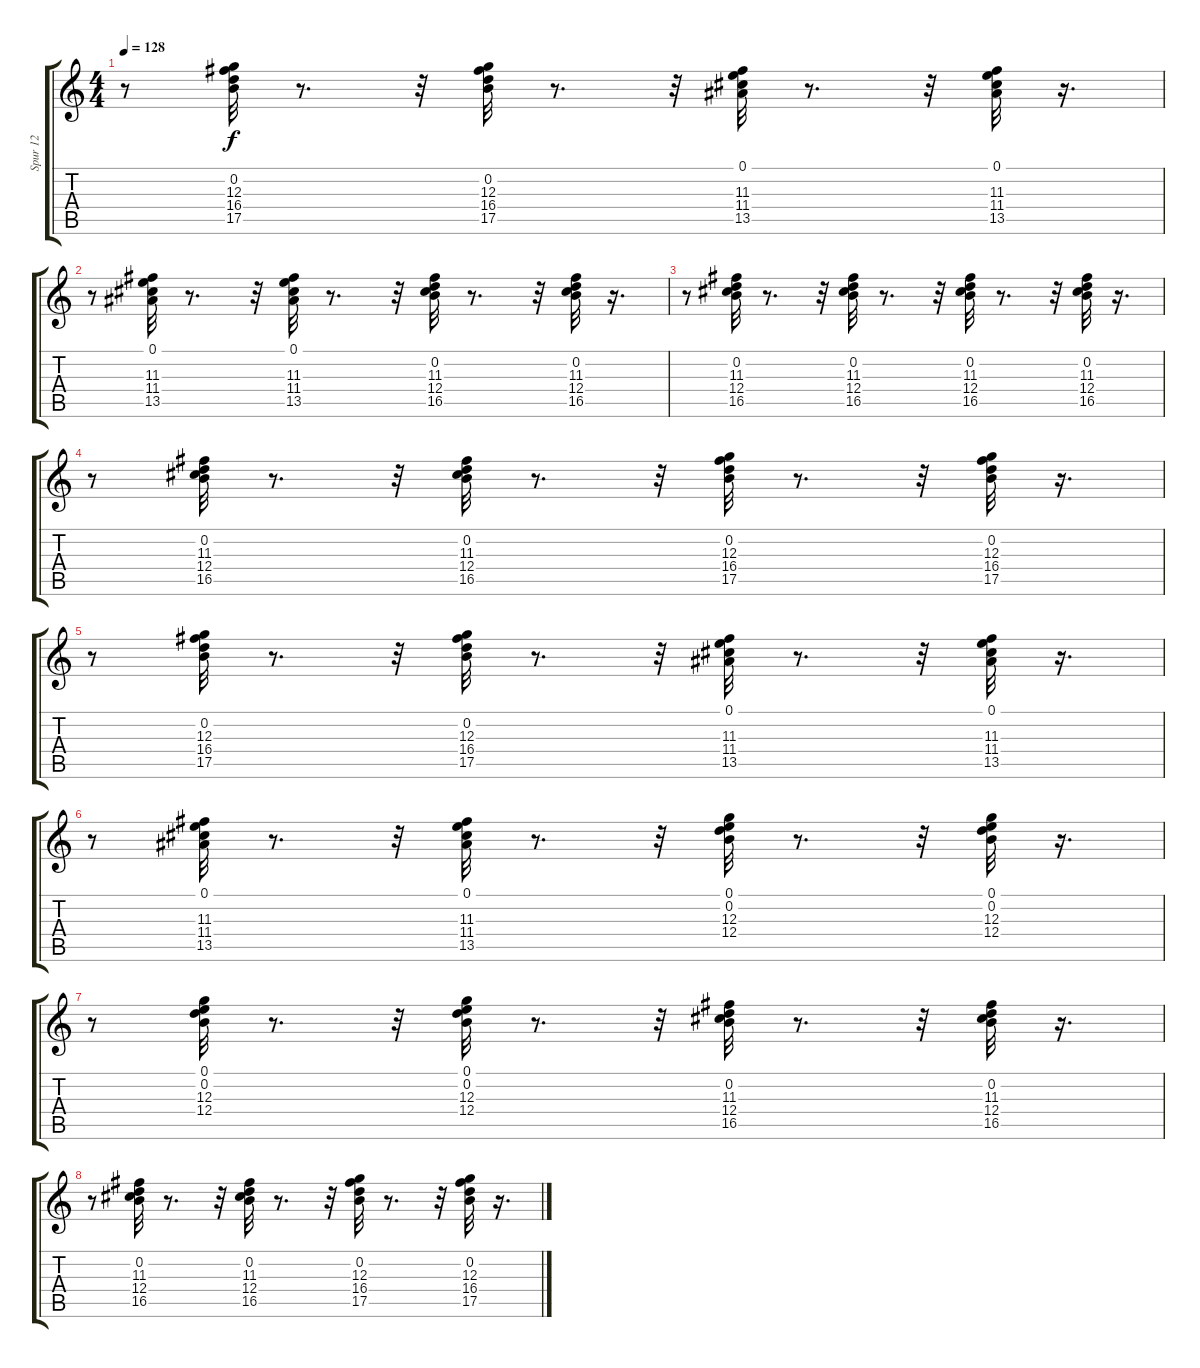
\track ("Spur 12" "Spur 12") {instrument electricguitarmuted}
\staff {score tabs}
\tuning (E4 B3 G3 D3 A2 E2) {hide}
\ts (4 4)
\tempo 128
\clef g2
\ks c
r.8{dy f} (0.2 12.3 16.4 17.5).32 r.8{d} r.32 (0.2 12.3 16.4 17.5).32 r.8{d} r.32 (0.1 11.3 11.4 13.5).32 r.8{d} r.32 (0.1 11.3 11.4 13.5).32 r.16{d} |
r.8 (0.1 11.3 11.4 13.5).32 r.8{d} r.32 (0.1 11.3 11.4 13.5).32 r.8{d} r.32 (0.2 11.3 12.4 16.5).32 r.8{d} r.32 (0.2 11.3 12.4 16.5).32 r.16{d} |
r.8 (0.2 11.3 12.4 16.5).32 r.8{d} r.32 (0.2 11.3 12.4 16.5).32 r.8{d} r.32 (0.2 11.3 12.4 16.5).32 r.8{d} r.32 (0.2 11.3 12.4 16.5).32 r.16{d} |
r.8 (0.2 11.3 12.4 16.5).32 r.8{d} r.32 (0.2 11.3 12.4 16.5).32 r.8{d} r.32 (0.2 12.3 16.4 17.5).32 r.8{d} r.32 (0.2 12.3 16.4 17.5).32 r.16{d} |
r.8 (0.2 12.3 16.4 17.5).32 r.8{d} r.32 (0.2 12.3 16.4 17.5).32 r.8{d} r.32 (0.1 11.3 11.4 13.5).32 r.8{d} r.32 (0.1 11.3 11.4 13.5).32 r.16{d} |
r.8 (0.1 11.3 11.4 13.5).32 r.8{d} r.32 (0.1 11.3 11.4 13.5).32 r.8{d} r.32 (0.1 0.2 12.3 12.4).32 r.8{d} r.32 (0.1 0.2 12.3 12.4).32 r.16{d} |
r.8 (0.1 0.2 12.3 12.4).32 r.8{d} r.32 (0.1 0.2 12.3 12.4).32 r.8{d} r.32 (0.2 11.3 12.4 16.5).32 r.8{d} r.32 (0.2 11.3 12.4 16.5).32 r.16{d} |
r.8 (0.2 11.3 12.4 16.5).32 r.8{d} r.32 (0.2 11.3 12.4 16.5).32 r.8{d} r.32 (0.2 12.3 16.4 17.5).32 r.8{d} r.32 (0.2 12.3 16.4 17.5).32 r.16{d}
